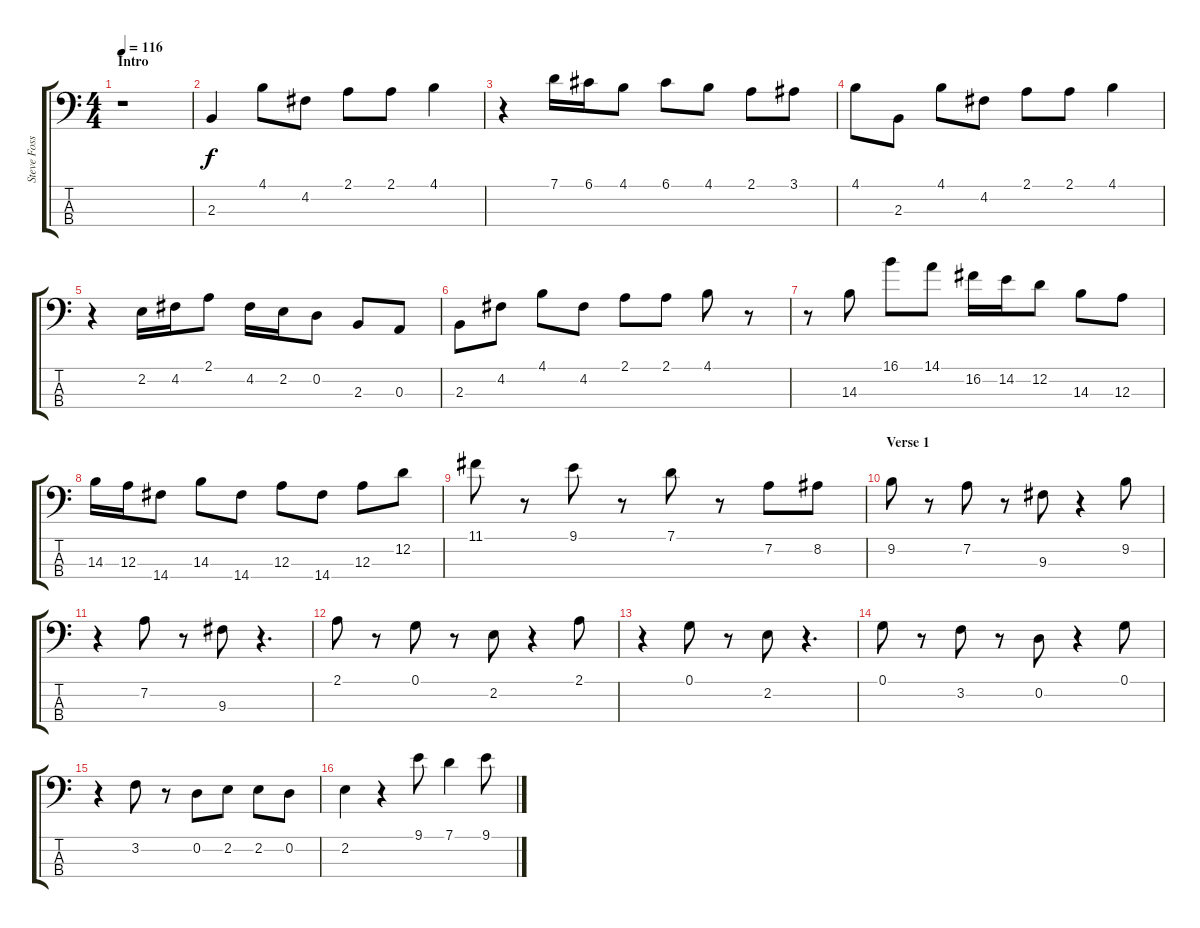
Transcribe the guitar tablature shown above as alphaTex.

\track ("Steve Fossen" "Steve Foss") {instrument electricbassfinger}
\staff {score tabs}
\tuning (G2 D2 A1 E1) {hide}
\ts (4 4)
\section ("" "Intro")
\tempo 116
\clef f4
\ks c
r.1{dy f instrument electricbassfinger} |
2.3.4 4.1.8 4.2.8 2.1.8 2.1.8 4.1.4 |
r.4 7.1.16 6.1.16 4.1.8 6.1.8 4.1.8 2.1.8 3.1.8 |
4.1.8 2.3.8 4.1.8 4.2.8 2.1.8 2.1.8 4.1.4 |
r.4 2.2.16 4.2.16 2.1.8 4.2.16 2.2.16 0.2.8 2.3.8 0.3.8 |
2.3.8 4.2.8 4.1.8 4.2.8 2.1.8 2.1.8 4.1.8 r.8 |
r.8 14.3.8 16.1.8 14.1.8 16.2.16 14.2.16 12.2.8 14.3.8 12.3.8 |
14.3.16 12.3.16 14.4.8 14.3.8 14.4.8 12.3.8 14.4.8 12.3.8 12.2.8 |
11.1.8 r.8 9.1.8 r.8 7.1.8 r.8 7.2.8 8.2.8 |
\section ("" "Verse 1")
9.2.8 r.8 7.2.8 r.8 9.3.8 r.4 9.2.8 |
r.4 7.2.8 r.8 9.3.8 r.4{d} |
2.1.8 r.8 0.1.8 r.8 2.2.8 r.4 2.1.8 |
r.4 0.1.8 r.8 2.2.8 r.4{d} |
0.1.8 r.8 3.2.8 r.8 0.2.8 r.4 0.1.8 |
r.4 3.2.8 r.8 0.2.8 2.2.8 2.2.8 0.2.8 |
2.2.4 r.4 9.1.8 7.1.4 9.1.8
